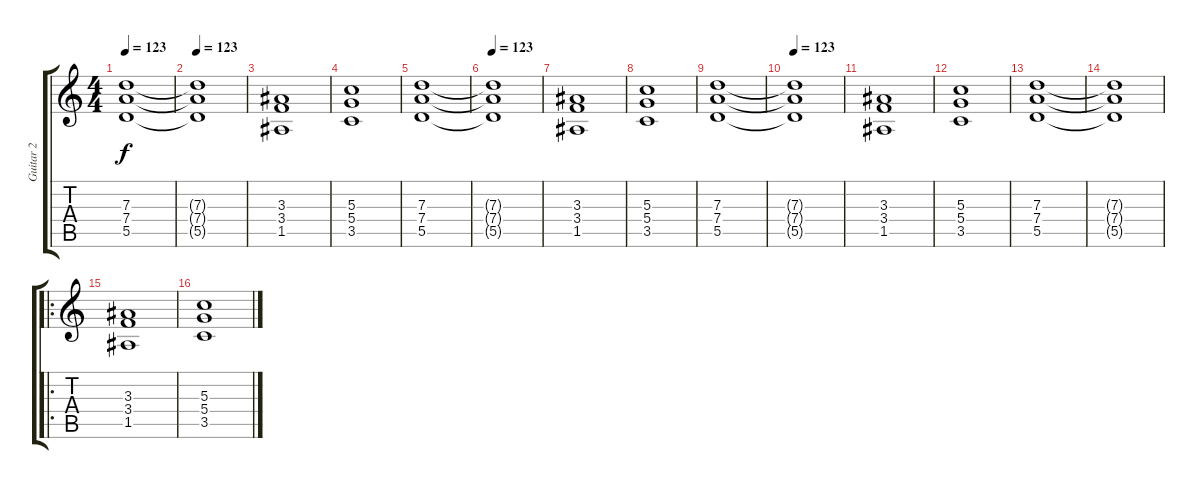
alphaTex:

\track ("Guitar 2" "Guitar 2") {instrument distortionguitar}
\staff {score tabs}
\tuning (E4 B3 G3 D3 A2 E2) {hide}
\ts (4 4)
\tempo 123
\clef g2
\ks c
(7.3 7.4 5.5).1{dy f} |
\tempo 123
(7.3{t} 7.4{t} 5.5{t}).1 |
(3.3 3.4 1.5).1 |
(5.3 5.4 3.5).1 |
(7.3 7.4 5.5).1 |
\tempo 123
(7.3{t} 7.4{t} 5.5{t}).1 |
(3.3 3.4 1.5).1 |
(5.3 5.4 3.5).1 |
(7.3 7.4 5.5).1 |
\tempo 123
(7.3{t} 7.4{t} 5.5{t}).1 |
(3.3 3.4 1.5).1 |
(5.3 5.4 3.5).1 |
(7.3 7.4 5.5).1 |
(7.3{t} 7.4{t} 5.5{t}).1 |
\ro
(3.3 3.4 1.5).1 |
(5.3 5.4 3.5).1
